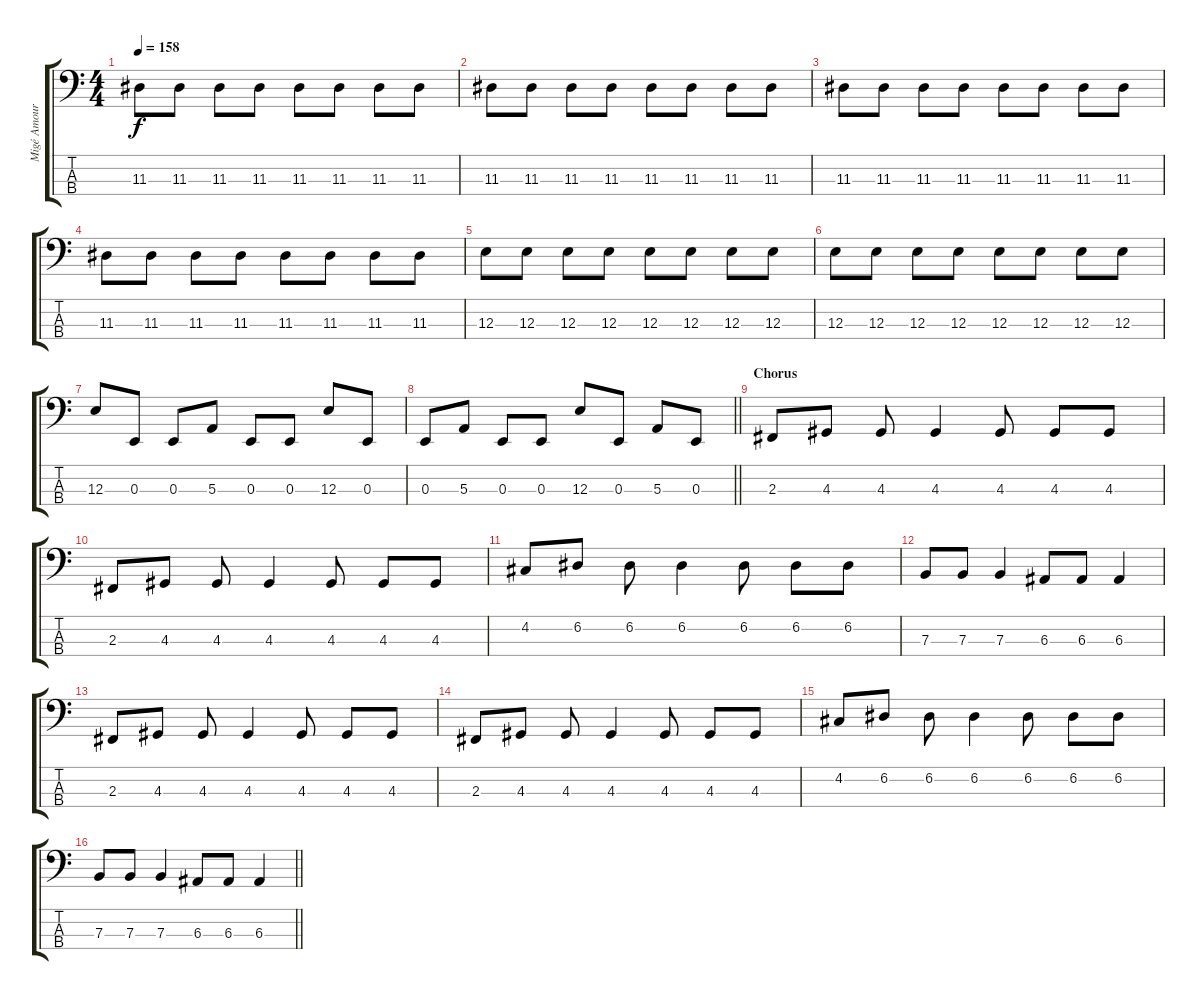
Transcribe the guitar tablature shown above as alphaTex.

\track ("Migé Amour (Bass)" "Migé Amour") {instrument electricbassfinger}
\staff {score tabs}
\tuning (D2 A1 E1 B0) {hide}
\ts (4 4)
\tempo 158
\clef f4
\ks c
11.3.8{dy f} 11.3.8 11.3.8 11.3.8 11.3.8 11.3.8 11.3.8 11.3.8 |
11.3.8 11.3.8 11.3.8 11.3.8 11.3.8 11.3.8 11.3.8 11.3.8 |
11.3.8 11.3.8 11.3.8 11.3.8 11.3.8 11.3.8 11.3.8 11.3.8 |
11.3.8 11.3.8 11.3.8 11.3.8 11.3.8 11.3.8 11.3.8 11.3.8 |
12.3.8 12.3.8 12.3.8 12.3.8 12.3.8 12.3.8 12.3.8 12.3.8 |
12.3.8 12.3.8 12.3.8 12.3.8 12.3.8 12.3.8 12.3.8 12.3.8 |
12.3.8 0.3.8 0.3.8 5.3.8 0.3.8 0.3.8 12.3.8 0.3.8 |
\barLineRight lightlight
0.3.8 5.3.8 0.3.8 0.3.8 12.3.8 0.3.8 5.3.8 0.3.8 |
\section ("" "Chorus")
2.3.8 4.3.8 4.3.8 4.3.4 4.3.8 4.3.8 4.3.8 |
2.3.8 4.3.8 4.3.8 4.3.4 4.3.8 4.3.8 4.3.8 |
4.2.8 6.2.8 6.2.8 6.2.4 6.2.8 6.2.8 6.2.8 |
7.3.8 7.3.8 7.3.4 6.3.8 6.3.8 6.3.4 |
2.3.8 4.3.8 4.3.8 4.3.4 4.3.8 4.3.8 4.3.8 |
2.3.8 4.3.8 4.3.8 4.3.4 4.3.8 4.3.8 4.3.8 |
4.2.8 6.2.8 6.2.8 6.2.4 6.2.8 6.2.8 6.2.8 |
\barLineRight lightlight
7.3.8 7.3.8 7.3.4 6.3.8 6.3.8 6.3.4
